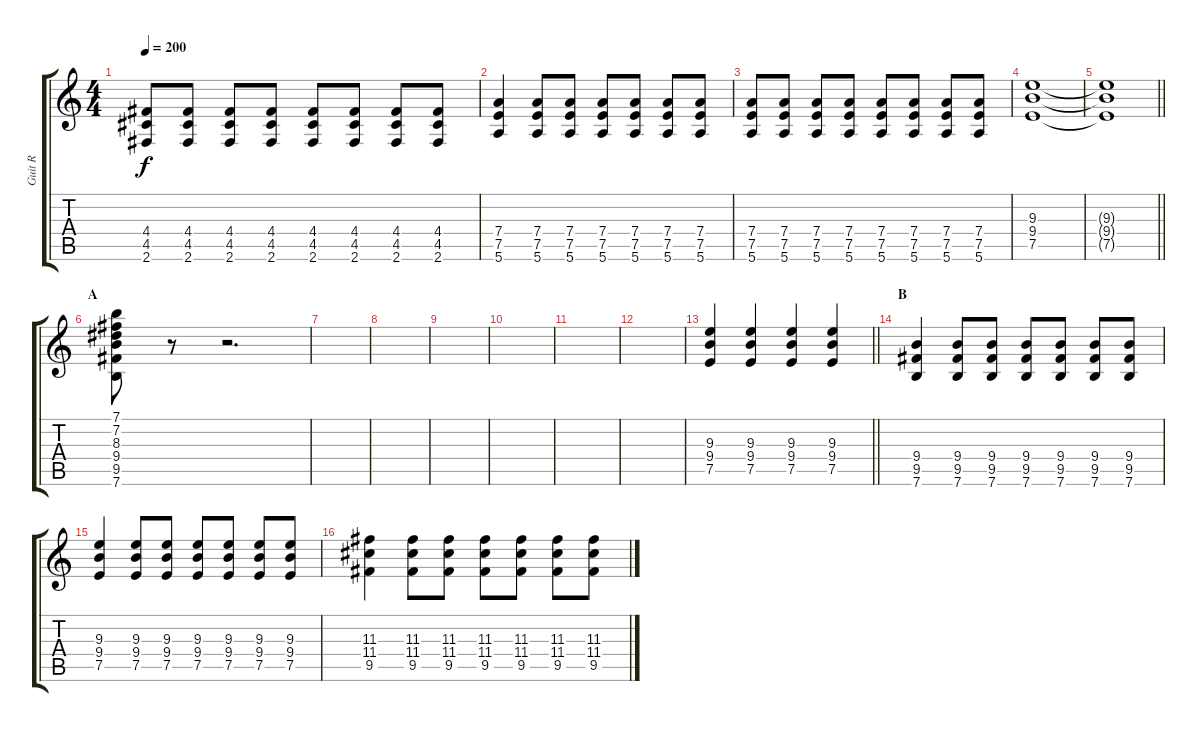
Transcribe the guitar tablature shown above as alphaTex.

\track ("Guit R" "Guit R") {mute instrument distortionguitar}
\staff {score tabs}
\tuning (E4 B3 G3 D3 A2 E2) {hide}
\ts (4 4)
\tempo 200
\clef g2
\ks c
(4.4 4.5 2.6).8{dy f} (4.4 4.5 2.6).8 (4.4 4.5 2.6).8 (4.4 4.5 2.6).8 (4.4 4.5 2.6).8 (4.4 4.5 2.6).8 (4.4 4.5 2.6).8 (4.4 4.5 2.6).8 |
(7.4 7.5 5.6).4 (7.4 7.5 5.6).8 (7.4 7.5 5.6).8 (7.4 7.5 5.6).8 (7.4 7.5 5.6).8 (7.4 7.5 5.6).8 (7.4 7.5 5.6).8 |
(7.4 7.5 5.6).8 (7.4 7.5 5.6).8 (7.4 7.5 5.6).8 (7.4 7.5 5.6).8 (7.4 7.5 5.6).8 (7.4 7.5 5.6).8 (7.4 7.5 5.6).8 (7.4 7.5 5.6).8 |
(9.3 9.4 7.5).1 |
\barLineRight lightlight
(9.3{t} 9.4{t} 7.5{t}).1 |
\section ("" "A")
(7.1 7.2 8.3 9.4 9.5 7.6).8 r.8 r.2{d} |
|
|
|
|
|
|
\barLineRight lightlight
(9.3 9.4 7.5).4 (9.3 9.4 7.5).4 (9.3 9.4 7.5).4 (9.3 9.4 7.5).4 |
\section ("" "B")
(9.4 9.5 7.6).4 (9.4 9.5 7.6).8 (9.4 9.5 7.6).8 (9.4 9.5 7.6).8 (9.4 9.5 7.6).8 (9.4 9.5 7.6).8 (9.4 9.5 7.6).8 |
(9.3 9.4 7.5).4 (9.3 9.4 7.5).8 (9.3 9.4 7.5).8 (9.3 9.4 7.5).8 (9.3 9.4 7.5).8 (9.3 9.4 7.5).8 (9.3 9.4 7.5).8 |
(11.3 11.4 9.5).4 (11.3 11.4 9.5).8 (11.3 11.4 9.5).8 (11.3 11.4 9.5).8 (11.3 11.4 9.5).8 (11.3 11.4 9.5).8 (11.3 11.4 9.5).8
